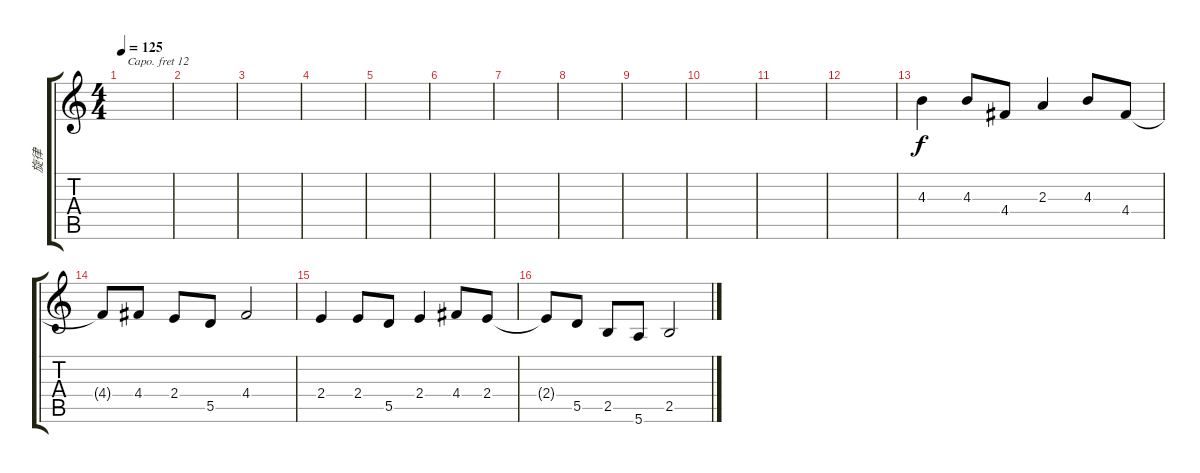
\track ("旋律" "旋律") {instrument trumpet}
\staff {score tabs}
\capo 12
\tuning (E4 B3 G3 D3 A2 E2) {hide}
\ts (4 4)
\tempo 125
\clef g2
\ks c
|
|
|
|
|
|
|
|
|
|
|
|
4.3.4 4.3.8 4.4.8 2.3.4 4.3.8 4.4.8 |
4.4{t}.8 4.4.8 2.4.8 5.5.8 4.4.2 |
2.4.4 2.4.8 5.5.8 2.4.4 4.4.8 2.4.8 |
2.4{t}.8 5.5.8 2.5.8 5.6.8 2.5.2
